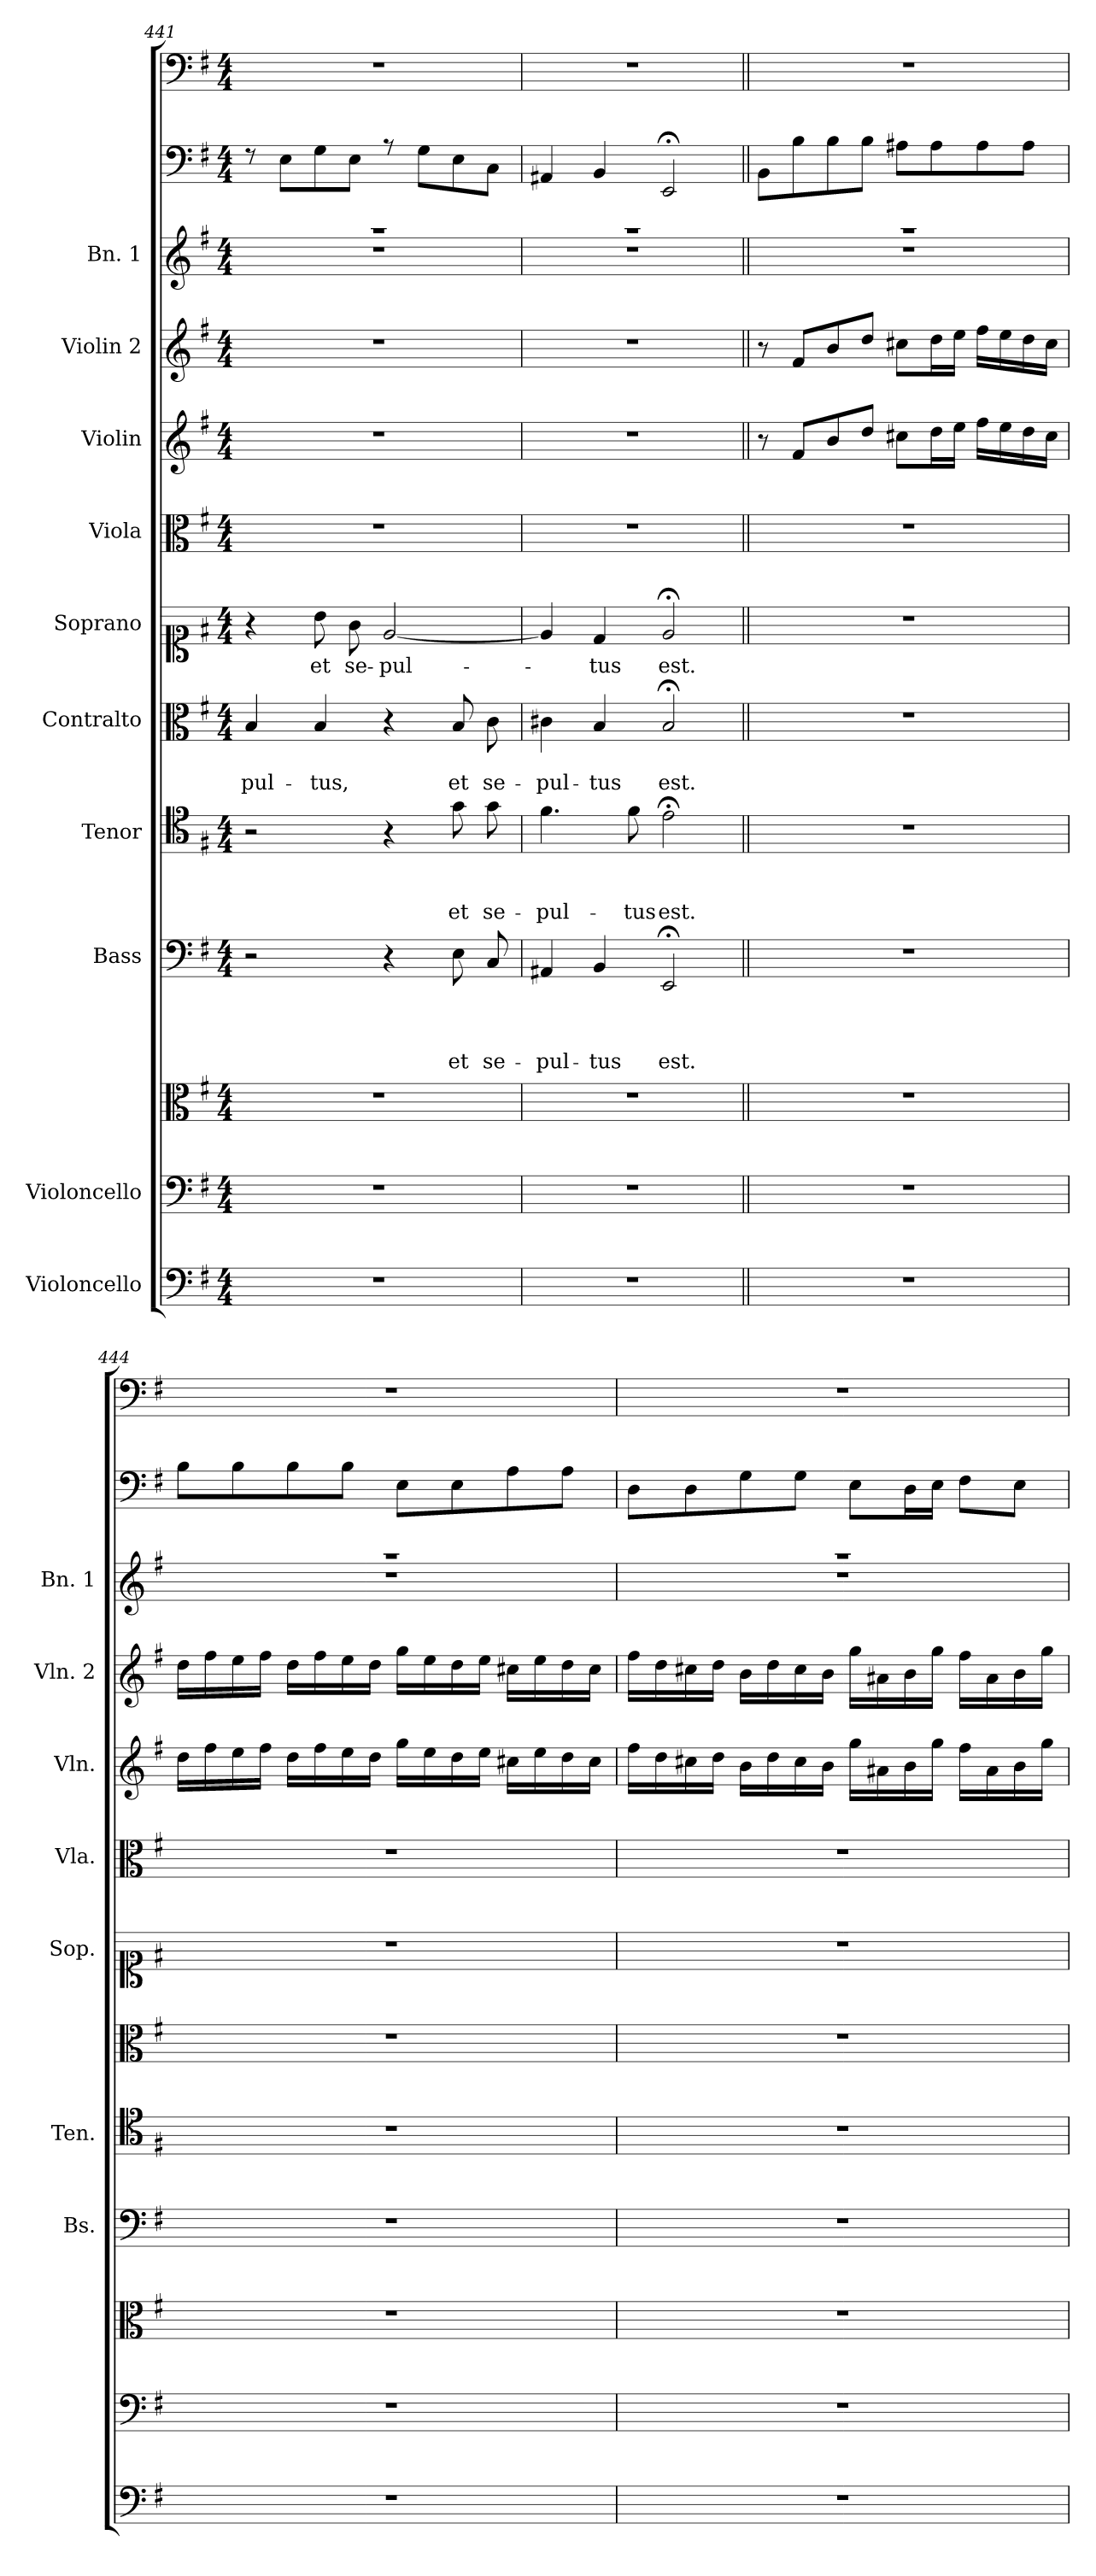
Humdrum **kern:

**kern	**kern	**kern	**kern	**text	**text	**text	**text	**kern	**text	**text	**text	**kern	**text	**text	**kern	**text	**kern	**kern	**kern	**kern	**kern	**kern
*part13	*part12	*part11	*part10	*part10	*part10	*part10	*part10	*part9	*part9	*part9	*part9	*part8	*part8	*part8	*part7	*part7	*part6	*part5	*part4	*part3	*part2	*part1
*staff13	*staff12	*staff11	*staff10	*staff10	*staff10	*staff10	*staff10	*staff9	*staff9	*staff9	*staff9	*staff8	*staff8	*staff8	*staff7	*staff7	*staff6	*staff5	*staff4	*staff3	*staff2	*staff1
*I"Violoncello	*I"Violoncello	*	*I"Bass	*	*	*	*	*I"Tenor	*	*	*	*I"Contralto	*	*	*I"Soprano	*	*I"Viola	*I"Violin	*I"Violin 2	*I"Bn. 1	*	*
*	*	*	*I'Bs.	*	*	*	*	*I'Ten.	*	*	*	*	*	*	*I'Sop.	*	*I'Vla.	*I'Vln.	*I'Vln. 2	*I'Bn. 1	*	*
*clefF4	*clefF4	*clefC3	*clefF4	*	*	*	*	*clefC4	*	*	*	*clefC3	*	*	*clefC1	*	*clefC3	*clefG2	*clefG2	*clefG2	*clefF4	*clefF4
*	*	*	*	*	*	*	*	*ITrd7c12	*	*	*	*	*	*	*	*	*	*	*	*	*	*
*k[f#]	*k[f#]	*k[f#]	*k[f#]	*	*	*	*	*k[f#]	*	*	*	*k[f#]	*	*	*k[f#]	*	*k[f#]	*k[f#]	*k[f#]	*k[f#]	*k[f#]	*k[f#]
*G:	*G:	*G:	*G:	*	*	*	*	*G:	*	*	*	*G:	*	*	*G:	*	*G:	*G:	*G:	*G:	*G:	*G:
*M4/4	*M4/4	*M4/4	*M4/4	*	*	*	*	*M4/4	*	*	*	*M4/4	*	*	*M4/4	*	*M4/4	*M4/4	*M4/4	*M4/4	*M4/4	*M4/4
=441	=441	=441	=441	=441	=441	=441	=441	=441	=441	=441	=441	=441	=441	=441	=441	=441	=441	=441	=441	=441	=441	=441
!	!	!	!	!	!	!	!	!	!	!	!	!	!	!LO:LY:b	!	!	!	!	!	!	!	!
*	*	*	*	*	*	*	*	*	*	*	*	*	*	*	*	*	*	*	*	*^	*^	*
*	*	*	*	*	*	*	*	*	*	*	*	*	*	*	*	*	*	*	*	*	*^	*	*	*
1r	1r	1r	2r	.	.	.	.	2r	.	.	.	4B/	.	-pul-	4r	.	1r	1r	1r	1raa	1ryy	1r	8r	1ryy	1r
.	.	.	.	.	.	.	.	.	.	.	.	.	.	.	.	.	.	.	.	.	.	.	8E\L	.	.
!	!	!	!	!	!	!	!	!	!	!	!	!	!	!LO:LY:b	!	!LO:LY:b	!	!	!	!	!	!	!	!	!
.	.	.	.	.	.	.	.	.	.	.	.	4B/	.	-tus,	8b\	et	.	.	.	.	.	.	8G\	.	.
!	!	!	!	!	!	!	!	!	!	!	!	!	!	!	!	!LO:LY:b	!	!	!	!	!	!	!	!	!
.	.	.	.	.	.	.	.	.	.	.	.	.	.	.	8g\	se-	.	.	.	.	.	.	8E\J	.	.
!	!	!	!	!	!	!	!	!	!	!	!	!	!	!	!	!LO:LY:b	!	!	!	!	!	!	!	!	!
.	.	.	4r	.	.	.	.	4r	.	.	.	4r	.	.	[<2e/	-pul-	.	.	.	.	.	.	8r	.	.
.	.	.	.	.	.	.	.	.	.	.	.	.	.	.	.	.	.	.	.	.	.	.	8G\L	.	.
!	!	!	!	!	!	!	!LO:LY:b	!	!	!	!LO:LY:b	!	!	!LO:LY:b	!	!	!	!	!	!	!	!	!	!	!
.	.	.	8E\	.	.	.	et	8G\	.	.	et	8B/	.	et	.	.	.	.	.	.	.	.	8E\	.	.
!	!	!	!	!	!	!	!LO:LY:b	!	!	!	!LO:LY:b	!	!	!LO:LY:b	!	!	!	!	!	!	!	!	!	!	!
.	.	.	8C/	.	.	.	se-	8G\	.	.	se-	8c\	.	se-	.	.	.	.	.	.	.	.	8C\J	.	.
=442	=442	=442	=442	=442	=442	=442	=442	=442	=442	=442	=442	=442	=442	=442	=442	=442	=442	=442	=442	=442	=442	=442	=442	=442	=442
!	!	!	!	!	!	!	!LO:LY:b	!	!	!	!LO:LY:b	!	!	!LO:LY:b	!	!	!	!	!	!	!	!	!	!	!
1r	1r	1r	4AA#X/	.	.	.	-pul-	4.F#\	.	.	-pul-	4c#X\	.	-pul-	4e/]	.	1r	1r	1r	1raa	1ryy	1r	4AA#X/	1ryy	1r
!	!	!	!	!	!	!	!LO:LY:b	!	!	!	!	!	!	!LO:LY:b	!	!LO:LY:b	!	!	!	!	!	!	!	!	!
.	.	.	4BB/	.	.	.	-tus	.	.	.	.	4B/	.	-tus	4d/	-tus	.	.	.	.	.	.	4BB/	.	.
!	!	!	!	!	!	!	!	!	!	!	!LO:LY:b	!	!	!	!	!	!	!	!	!	!	!	!	!	!
.	.	.	.	.	.	.	.	8F#\	.	.	-tus	.	.	.	.	.	.	.	.	.	.	.	.	.	.
!	!	!	!	!	!	!	!LO:LY:b	!	!	!	!LO:LY:b	!	!	!LO:LY:b	!	!LO:LY:b	!	!	!	!	!	!	!	!	!
.	.	.	2EE;</	.	.	.	est.	2E;\	.	.	est.	2B;</	.	est.	2e;</	est.	.	.	.	.	.	.	2EE;</	.	.
!!LO:PB:g=z
=443||	=443||	=443||	=443||	=443||	=443||	=443||	=443||	=443||	=443||	=443||	=443||	=443||	=443||	=443||	=443||	=443||	=443||	=443||	=443||	=443||	=443||	=443||	=443||	=443||	=443||
1r	1r	1r	1r	.	.	.	.	1r	.	.	.	1r	.	.	1r	.	1r	8r	8r	1raa	1ryy	1r	8BB\L	1ryy	1r
.	.	.	.	.	.	.	.	.	.	.	.	.	.	.	.	.	.	8f#/L	8f#/L	.	.	.	8B\	.	.
.	.	.	.	.	.	.	.	.	.	.	.	.	.	.	.	.	.	8b/	8b/	.	.	.	8B\	.	.
.	.	.	.	.	.	.	.	.	.	.	.	.	.	.	.	.	.	8dd/J	8dd/J	.	.	.	8B\J	.	.
.	.	.	.	.	.	.	.	.	.	.	.	.	.	.	.	.	.	8cc#X\L	8cc#X\L	.	.	.	8A#X\L	.	.
.	.	.	.	.	.	.	.	.	.	.	.	.	.	.	.	.	.	16dd\L	16dd\L	.	.	.	8A#\	.	.
.	.	.	.	.	.	.	.	.	.	.	.	.	.	.	.	.	.	16ee\JJ	16ee\JJ	.	.	.	.	.	.
.	.	.	.	.	.	.	.	.	.	.	.	.	.	.	.	.	.	16ff#\LL	16ff#\LL	.	.	.	8A#\	.	.
.	.	.	.	.	.	.	.	.	.	.	.	.	.	.	.	.	.	16ee\	16ee\	.	.	.	.	.	.
.	.	.	.	.	.	.	.	.	.	.	.	.	.	.	.	.	.	16dd\	16dd\	.	.	.	8A#\J	.	.
.	.	.	.	.	.	.	.	.	.	.	.	.	.	.	.	.	.	16cc#\JJ	16cc#\JJ	.	.	.	.	.	.
=444	=444	=444	=444	=444	=444	=444	=444	=444	=444	=444	=444	=444	=444	=444	=444	=444	=444	=444	=444	=444	=444	=444	=444	=444	=444
1r	1r	1r	1r	.	.	.	.	1r	.	.	.	1r	.	.	1r	.	1r	16dd\LL	16dd\LL	1raa	1ryy	1r	8B\L	1ryy	1r
.	.	.	.	.	.	.	.	.	.	.	.	.	.	.	.	.	.	16ff#\	16ff#\	.	.	.	.	.	.
.	.	.	.	.	.	.	.	.	.	.	.	.	.	.	.	.	.	16ee\	16ee\	.	.	.	8B\	.	.
.	.	.	.	.	.	.	.	.	.	.	.	.	.	.	.	.	.	16ff#\JJ	16ff#\JJ	.	.	.	.	.	.
.	.	.	.	.	.	.	.	.	.	.	.	.	.	.	.	.	.	16dd\LL	16dd\LL	.	.	.	8B\	.	.
.	.	.	.	.	.	.	.	.	.	.	.	.	.	.	.	.	.	16ff#\	16ff#\	.	.	.	.	.	.
.	.	.	.	.	.	.	.	.	.	.	.	.	.	.	.	.	.	16ee\	16ee\	.	.	.	8B\J	.	.
.	.	.	.	.	.	.	.	.	.	.	.	.	.	.	.	.	.	16dd\JJ	16dd\JJ	.	.	.	.	.	.
.	.	.	.	.	.	.	.	.	.	.	.	.	.	.	.	.	.	16gg\LL	16gg\LL	.	.	.	8E\L	.	.
.	.	.	.	.	.	.	.	.	.	.	.	.	.	.	.	.	.	16ee\	16ee\	.	.	.	.	.	.
.	.	.	.	.	.	.	.	.	.	.	.	.	.	.	.	.	.	16dd\	16dd\	.	.	.	8E\	.	.
.	.	.	.	.	.	.	.	.	.	.	.	.	.	.	.	.	.	16ee\JJ	16ee\JJ	.	.	.	.	.	.
.	.	.	.	.	.	.	.	.	.	.	.	.	.	.	.	.	.	16cc#X\LL	16cc#X\LL	.	.	.	8A\	.	.
.	.	.	.	.	.	.	.	.	.	.	.	.	.	.	.	.	.	16ee\	16ee\	.	.	.	.	.	.
.	.	.	.	.	.	.	.	.	.	.	.	.	.	.	.	.	.	16dd\	16dd\	.	.	.	8A\J	.	.
.	.	.	.	.	.	.	.	.	.	.	.	.	.	.	.	.	.	16cc#\JJ	16cc#\JJ	.	.	.	.	.	.
=445	=445	=445	=445	=445	=445	=445	=445	=445	=445	=445	=445	=445	=445	=445	=445	=445	=445	=445	=445	=445	=445	=445	=445	=445	=445
1r	1r	1r	1r	.	.	.	.	1r	.	.	.	1r	.	.	1r	.	1r	16ff#\LL	16ff#\LL	1raa	1ryy	1r	8D\L	1ryy	1r
.	.	.	.	.	.	.	.	.	.	.	.	.	.	.	.	.	.	16dd\	16dd\	.	.	.	.	.	.
.	.	.	.	.	.	.	.	.	.	.	.	.	.	.	.	.	.	16cc#X\	16cc#X\	.	.	.	8D\	.	.
.	.	.	.	.	.	.	.	.	.	.	.	.	.	.	.	.	.	16dd\JJ	16dd\JJ	.	.	.	.	.	.
.	.	.	.	.	.	.	.	.	.	.	.	.	.	.	.	.	.	16b\LL	16b\LL	.	.	.	8G\	.	.
.	.	.	.	.	.	.	.	.	.	.	.	.	.	.	.	.	.	16dd\	16dd\	.	.	.	.	.	.
.	.	.	.	.	.	.	.	.	.	.	.	.	.	.	.	.	.	16cc#\	16cc#\	.	.	.	8G\J	.	.
.	.	.	.	.	.	.	.	.	.	.	.	.	.	.	.	.	.	16b\JJ	16b\JJ	.	.	.	.	.	.
.	.	.	.	.	.	.	.	.	.	.	.	.	.	.	.	.	.	16gg\LL	16gg\LL	.	.	.	8E\L	.	.
.	.	.	.	.	.	.	.	.	.	.	.	.	.	.	.	.	.	16a#X\	16a#X\	.	.	.	.	.	.
.	.	.	.	.	.	.	.	.	.	.	.	.	.	.	.	.	.	16b\	16b\	.	.	.	16D\L	.	.
.	.	.	.	.	.	.	.	.	.	.	.	.	.	.	.	.	.	16gg\JJ	16gg\JJ	.	.	.	16E\JJ	.	.
.	.	.	.	.	.	.	.	.	.	.	.	.	.	.	.	.	.	16ff#\LL	16ff#\LL	.	.	.	8F#\L	.	.
.	.	.	.	.	.	.	.	.	.	.	.	.	.	.	.	.	.	16a#\	16a#\	.	.	.	.	.	.
.	.	.	.	.	.	.	.	.	.	.	.	.	.	.	.	.	.	16b\	16b\	.	.	.	8E\J	.	.
.	.	.	.	.	.	.	.	.	.	.	.	.	.	.	.	.	.	16gg\JJ	16gg\JJ	.	.	.	.	.	.
*	*	*	*	*	*	*	*	*	*	*	*	*	*	*	*	*	*	*	*	*v	*v	*v	*	*	*
*	*	*	*	*	*	*	*	*	*	*	*	*	*	*	*	*	*	*	*	*	*v	*v	*
=	=	=	=	=	=	=	=	=	=	=	=	=	=	=	=	=	=	=	=	=	=	=
*-	*-	*-	*-	*-	*-	*-	*-	*-	*-	*-	*-	*-	*-	*-	*-	*-	*-	*-	*-	*-	*-	*-
